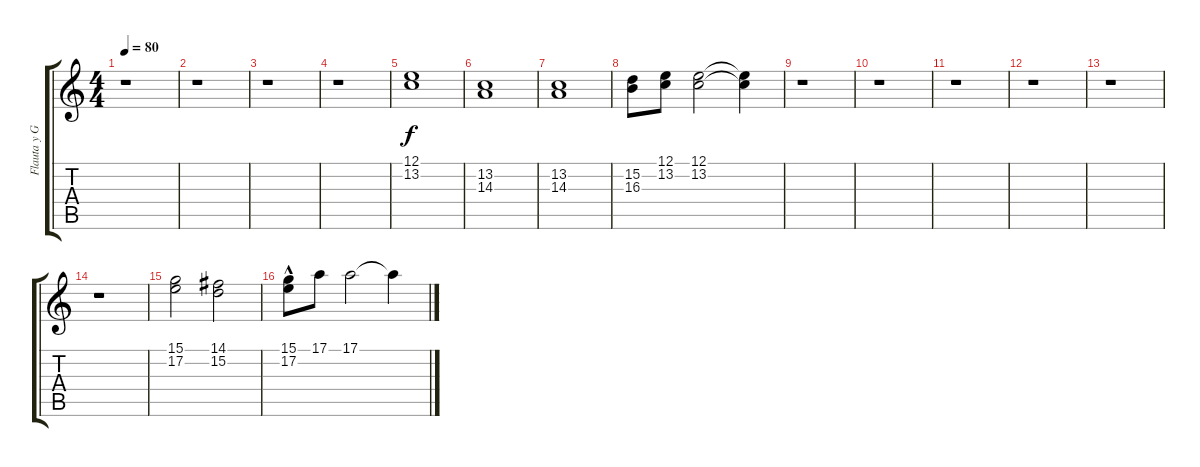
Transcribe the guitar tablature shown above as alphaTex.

\track ("Flauta y Guitarra" "Flauta y G") {instrument recorder}
\staff {score tabs}
\tuning (E4 B3 G3 D3 A2 E2) {hide}
\ts (4 4)
\tempo 80
\clef g2
\ks c
r.1{dy f} |
r.1 |
r.1 |
r.1 |
(12.1 13.2).1 |
(13.2 14.3).1 |
(13.2 14.3).1 |
(15.2 16.3).8 (12.1 13.2).8 (12.1 13.2).2 (12.1{t} 13.2{t}).4 |
r.1 |
r.1 |
r.1 |
r.1 |
r.1 |
r.1 |
(15.1 17.2).2 (14.1 15.2).2 |
(15.1 17.2{hac}).8 17.1.8 17.1.2 17.1{t}.4
